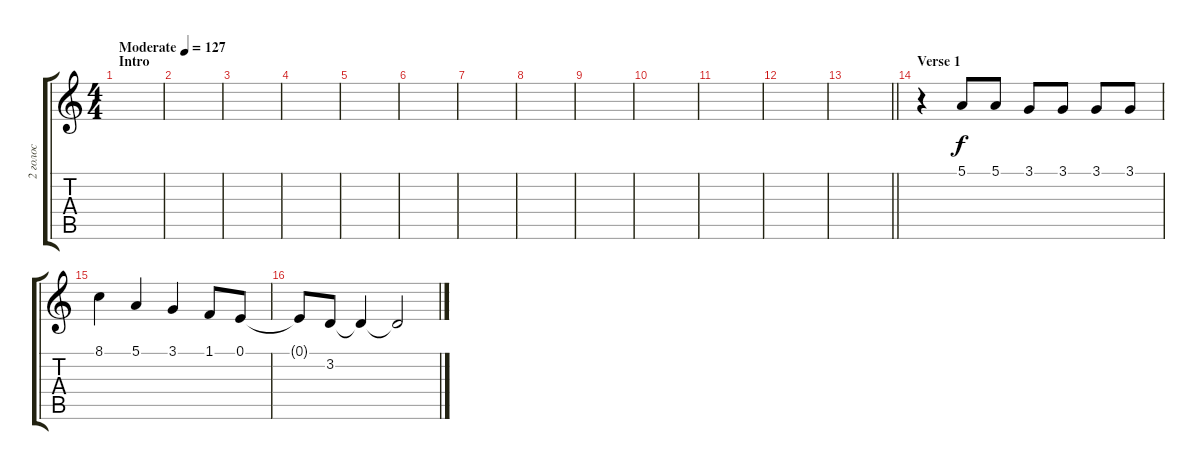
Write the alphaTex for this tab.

\track ("2 голос" "2 голос") {instrument cello}
\staff {score tabs}
\tuning (E4 B3 G3 D3 A2 E2) {hide}
\ts (4 4)
\section ("" "Intro")
\tempo (127 "Moderate")
\clef g2
\ks c
|
|
|
|
|
|
|
|
|
|
|
|
\barLineRight lightlight
|
\section ("" "Verse 1")
r.4 5.1.8 5.1.8 3.1.8 3.1.8 3.1.8 3.1.8 |
8.1.4 5.1.4 3.1.4 1.1.8 0.1.8 |
0.1{t}.8 3.2.8 3.2{t}.4 3.2{t}.2
